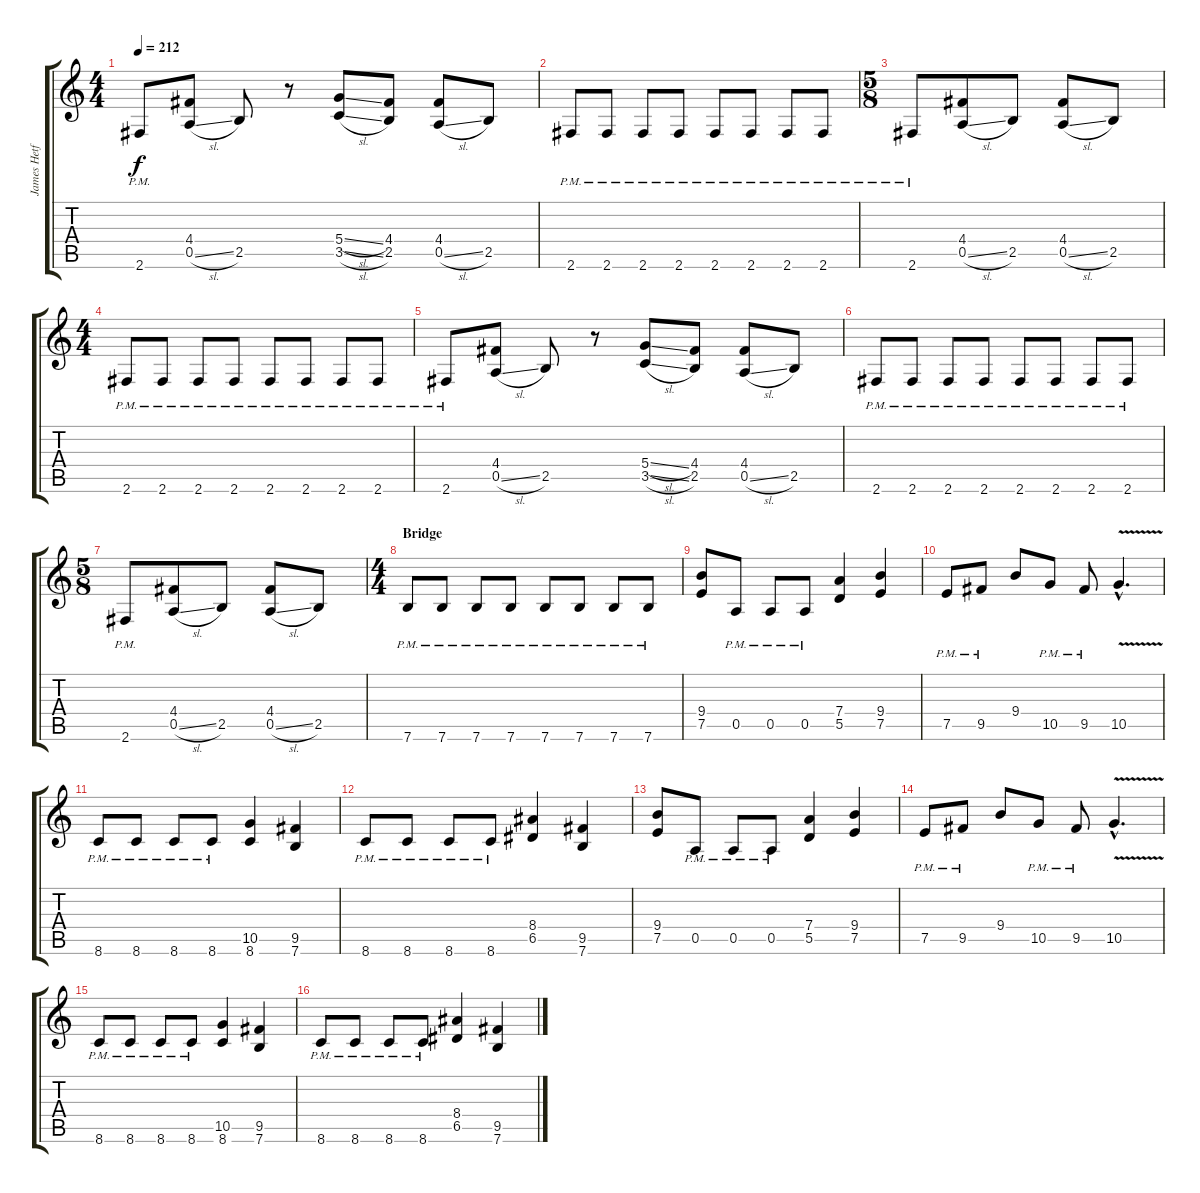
\track ("James Hetfield (Rhytm Guitar)" "James Hetf") {instrument distortionguitar}
\staff {score tabs}
\tuning (E4 B3 G3 D3 A2 E2) {hide}
\ts (4 4)
\tempo 212
\clef g2
\ks c
2.6{pm}.8{dy f} (4.4 0.5{sl}).8 2.5.8 r.8 (5.4{sl} 3.5{sl}).8 (4.4 2.5).8 (4.4 0.5{sl}).8 2.5.8 |
2.6{pm}.8 2.6{pm}.8 2.6{pm}.8 2.6{pm}.8 2.6{pm}.8 2.6{pm}.8 2.6{pm}.8 2.6{pm}.8 |
\ts (5 8)
2.6{pm}.8 (4.4 0.5{sl}).8 2.5.8 (4.4 0.5{sl}).8 2.5.8 |
\ts (4 4)
2.6{pm}.8 2.6{pm}.8 2.6{pm}.8 2.6{pm}.8 2.6{pm}.8 2.6{pm}.8 2.6{pm}.8 2.6{pm}.8 |
2.6{pm}.8 (4.4 0.5{sl}).8 2.5.8 r.8 (5.4{sl} 3.5{sl}).8 (4.4 2.5).8 (4.4 0.5{sl}).8 2.5.8 |
2.6{pm}.8 2.6{pm}.8 2.6{pm}.8 2.6{pm}.8 2.6{pm}.8 2.6{pm}.8 2.6{pm}.8 2.6{pm}.8 |
\ts (5 8)
2.6{pm}.8 (4.4 0.5{sl}).8 2.5.8 (4.4 0.5{sl}).8 2.5.8 |
\ts (4 4)
\section ("" "Bridge")
7.6{pm}.8 7.6{pm}.8 7.6{pm}.8 7.6{pm}.8 7.6{pm}.8 7.6{pm}.8 7.6{pm}.8 7.6{pm}.8 |
(9.4 7.5).8 0.5{pm}.8 0.5{pm}.8 0.5{pm}.8 (7.4 5.5).4 (9.4 7.5).4 |
7.5{pm}.8 9.5{pm}.8 9.4.8 10.5{pm}.8 9.5{pm}.8 10.5{v hac}.4{d} |
8.6{pm}.8 8.6{pm}.8 8.6{pm}.8 8.6{pm}.8 (10.5 8.6).4 (9.5 7.6).4 |
8.6{pm}.8 8.6{pm}.8 8.6{pm}.8 8.6{pm}.8 (8.4 6.5).4 (9.5 7.6).4 |
(9.4 7.5).8 0.5{pm}.8 0.5{pm}.8 0.5{pm}.8 (7.4 5.5).4 (9.4 7.5).4 |
7.5{pm}.8 9.5{pm}.8 9.4.8 10.5{pm}.8 9.5{pm}.8 10.5{v hac}.4{d} |
8.6{pm}.8 8.6{pm}.8 8.6{pm}.8 8.6{pm}.8 (10.5 8.6).4 (9.5 7.6).4 |
8.6{pm}.8 8.6{pm}.8 8.6{pm}.8 8.6{pm}.8 (8.4 6.5).4 (9.5 7.6).4
